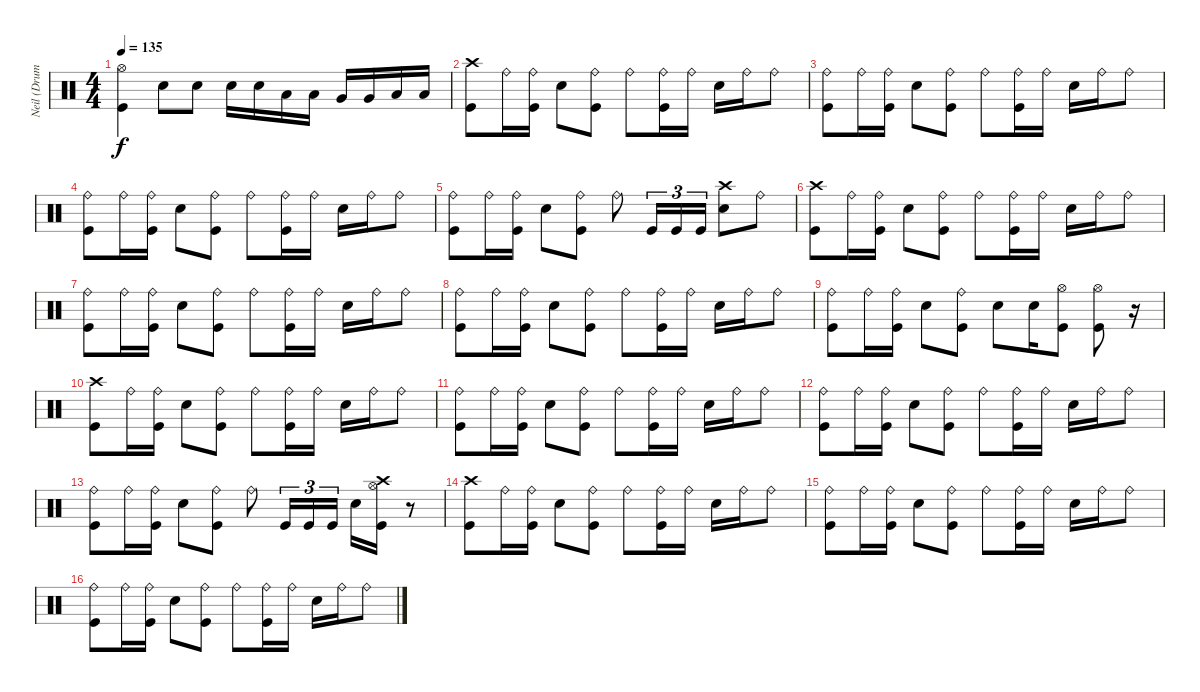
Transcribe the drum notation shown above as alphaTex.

\track ("Neil (Drums)" "Neil (Drum") {instrument percussion}
\staff {score}
\articulation defaults
\ts (4 4)
\tempo 135
\clef neutral
\ks c
("Hi-Hat (open)" "Kick (hit)").4{dy f} "Electric Snare (hit)".8 "Electric Snare (hit)".8 "Electric Snare (hit)".16 "Electric Snare (hit)".16 "Low Tom (hit)".16 "Low Tom (hit)".16 "Very Low Tom (hit)".16 "Very Low Tom (hit)".16 "Low Floor Tom (hit)".16 "Low Floor Tom (hit)".16 |
("Crash high (hit)" "Kick (hit)").8 "Ride (bell)".16 ("Ride (bell)" "Kick (hit)").16 "Electric Snare (hit)".8 ("Ride (bell)" "Kick (hit)").8 "Ride (bell)".8 ("Ride (bell)" "Kick (hit)").16 "Ride (bell)".16 "Electric Snare (hit)".16 "Ride (bell)".16 "Ride (bell)".8 |
("Ride (bell)" "Kick (hit)").8 "Ride (bell)".16 ("Ride (bell)" "Kick (hit)").16 "Electric Snare (hit)".8 ("Ride (bell)" "Kick (hit)").8 "Ride (bell)".8 ("Ride (bell)" "Kick (hit)").16 "Ride (bell)".16 "Electric Snare (hit)".16 "Ride (bell)".16 "Ride (bell)".8 |
("Ride (bell)" "Kick (hit)").8 "Ride (bell)".16 ("Ride (bell)" "Kick (hit)").16 "Electric Snare (hit)".8 ("Ride (bell)" "Kick (hit)").8 "Ride (bell)".8 ("Ride (bell)" "Kick (hit)").16 "Ride (bell)".16 "Electric Snare (hit)".16 "Ride (bell)".16 "Ride (bell)".8 |
("Ride (bell)" "Kick (hit)").8 "Ride (bell)".16 ("Ride (bell)" "Kick (hit)").16 "Electric Snare (hit)".8 ("Ride (bell)" "Kick (hit)").8 "Ride (bell)".8 "Kick (hit)".16{tu (3 2)} "Kick (hit)".16{tu (3 2)} "Kick (hit)".16{tu (3 2)} ("Crash high (hit)" "Electric Snare (hit)").8 "Ride (bell)".8 |
("Crash high (hit)" "Kick (hit)").8 "Ride (bell)".16 ("Ride (bell)" "Kick (hit)").16 "Electric Snare (hit)".8 ("Ride (bell)" "Kick (hit)").8 "Ride (bell)".8 ("Ride (bell)" "Kick (hit)").16 "Ride (bell)".16 "Electric Snare (hit)".16 "Ride (bell)".16 "Ride (bell)".8 |
("Ride (bell)" "Kick (hit)").8 "Ride (bell)".16 ("Ride (bell)" "Kick (hit)").16 "Electric Snare (hit)".8 ("Ride (bell)" "Kick (hit)").8 "Ride (bell)".8 ("Ride (bell)" "Kick (hit)").16 "Ride (bell)".16 "Electric Snare (hit)".16 "Ride (bell)".16 "Ride (bell)".8 |
("Ride (bell)" "Kick (hit)").8 "Ride (bell)".16 ("Ride (bell)" "Kick (hit)").16 "Electric Snare (hit)".8 ("Ride (bell)" "Kick (hit)").8 "Ride (bell)".8 ("Ride (bell)" "Kick (hit)").16 "Ride (bell)".16 "Electric Snare (hit)".16 "Ride (bell)".16 "Ride (bell)".8 |
("Ride (bell)" "Kick (hit)").8 "Ride (bell)".16 ("Ride (bell)" "Kick (hit)").16 "Electric Snare (hit)".8 ("Ride (bell)" "Kick (hit)").8 "Electric Snare (hit)".8 "Electric Snare (hit)".16 ("Hi-Hat (open)" "Kick (hit)").8 ("Hi-Hat (open)" "Kick (hit)").8 r.16 |
("Crash high (hit)" "Kick (hit)").8 "Ride (bell)".16 ("Ride (bell)" "Kick (hit)").16 "Electric Snare (hit)".8 ("Ride (bell)" "Kick (hit)").8 "Ride (bell)".8 ("Ride (bell)" "Kick (hit)").16 "Ride (bell)".16 "Electric Snare (hit)".16 "Ride (bell)".16 "Ride (bell)".8 |
("Ride (bell)" "Kick (hit)").8 "Ride (bell)".16 ("Ride (bell)" "Kick (hit)").16 "Electric Snare (hit)".8 ("Ride (bell)" "Kick (hit)").8 "Ride (bell)".8 ("Ride (bell)" "Kick (hit)").16 "Ride (bell)".16 "Electric Snare (hit)".16 "Ride (bell)".16 "Ride (bell)".8 |
("Ride (bell)" "Kick (hit)").8 "Ride (bell)".16 ("Ride (bell)" "Kick (hit)").16 "Electric Snare (hit)".8 ("Ride (bell)" "Kick (hit)").8 "Ride (bell)".8 ("Ride (bell)" "Kick (hit)").16 "Ride (bell)".16 "Electric Snare (hit)".16 "Ride (bell)".16 "Ride (bell)".8 |
("Ride (bell)" "Kick (hit)").8 "Ride (bell)".16 ("Ride (bell)" "Kick (hit)").16 "Electric Snare (hit)".8 ("Ride (bell)" "Kick (hit)").8 "Ride (bell)".8 "Kick (hit)".16{tu (3 2)} "Kick (hit)".16{tu (3 2)} "Kick (hit)".16{tu (3 2)} "Electric Snare (hit)".16 ("Hi-Hat (open)" "Crash high (hit)" "Kick (hit)").16 r.8 |
("Crash high (hit)" "Kick (hit)").8 "Ride (bell)".16 ("Ride (bell)" "Kick (hit)").16 "Electric Snare (hit)".8 ("Ride (bell)" "Kick (hit)").8 "Ride (bell)".8 ("Ride (bell)" "Kick (hit)").16 "Ride (bell)".16 "Electric Snare (hit)".16 "Ride (bell)".16 "Ride (bell)".8 |
("Ride (bell)" "Kick (hit)").8 "Ride (bell)".16 ("Ride (bell)" "Kick (hit)").16 "Electric Snare (hit)".8 ("Ride (bell)" "Kick (hit)").8 "Ride (bell)".8 ("Ride (bell)" "Kick (hit)").16 "Ride (bell)".16 "Electric Snare (hit)".16 "Ride (bell)".16 "Ride (bell)".8 |
("Ride (bell)" "Kick (hit)").8 "Ride (bell)".16 ("Ride (bell)" "Kick (hit)").16 "Electric Snare (hit)".8 ("Ride (bell)" "Kick (hit)").8 "Ride (bell)".8 ("Ride (bell)" "Kick (hit)").16 "Ride (bell)".16 "Electric Snare (hit)".16 "Ride (bell)".16 "Ride (bell)".8
